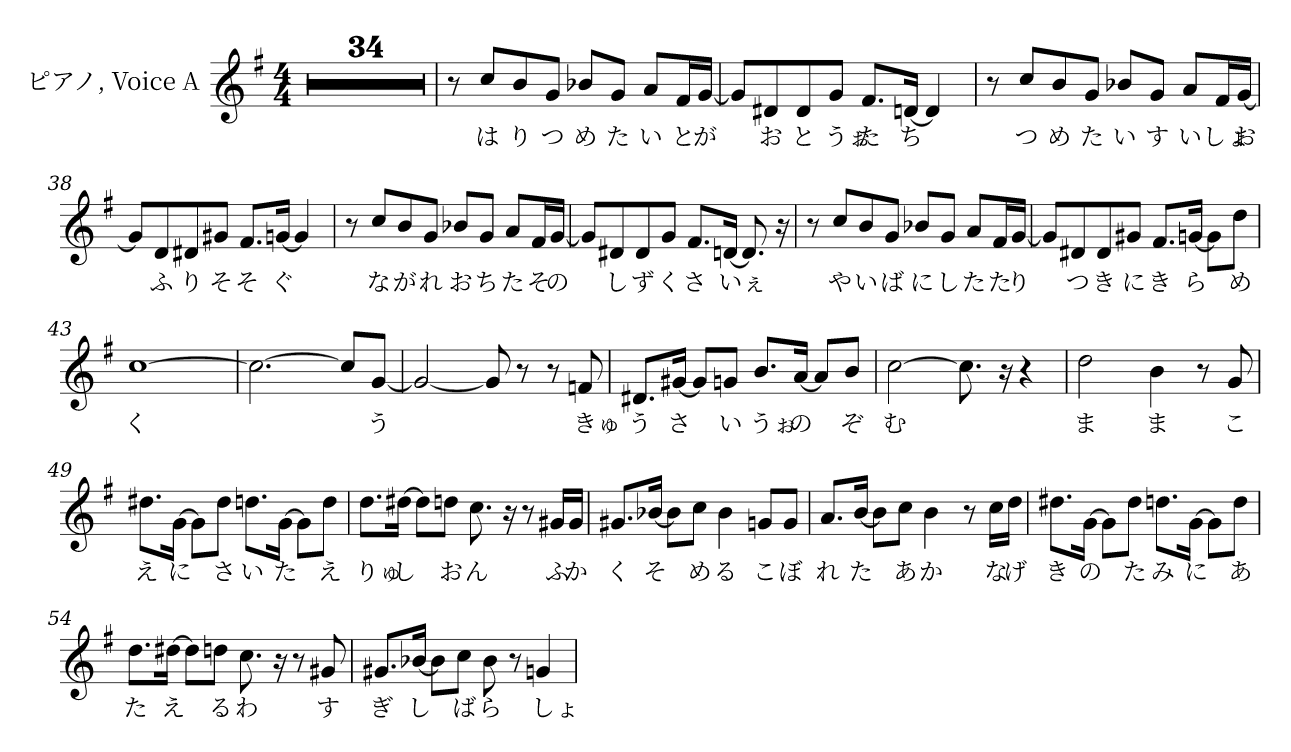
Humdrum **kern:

**kern	**text
*part1	*part1
*staff1	*staff1
*I"ピアノ, Voice A	*
*clefG2	*
*k[f#]	*
*M4/4	*
*MM136	*
=1	=1
1r	.
=2	=2
1r	.
=3	=3
1r	.
=4	=4
1r	.
=5	=5
1r	.
=6	=6
1r	.
=7	=7
1r	.
=8	=8
1r	.
=9	=9
1r	.
=10	=10
1r	.
=11	=11
1r	.
=12	=12
1r	.
=13	=13
1r	.
=14	=14
1r	.
=15	=15
1r	.
=16	=16
1r	.
!!LO:LB:g=z
=17	=17
1r	.
=18	=18
1r	.
=19	=19
1r	.
=20	=20
1r	.
=21	=21
1r	.
=22	=22
1r	.
=23	=23
1r	.
=24	=24
1r	.
=25	=25
1r	.
=26	=26
1r	.
=27	=27
1r	.
=28	=28
1r	.
=29	=29
1r	.
=30	=30
1r	.
=31	=31
1r	.
=32	=32
1r	.
=33	=33
1r	.
!!LO:LB:g=z
=34	=34
1r	.
=35	=35
8r	.
!	!LO:LY:b
8cc/L	は
!	!LO:LY:b
8b/	り
!	!LO:LY:b
8g/J	つ
!	!LO:LY:b
8b-X/L	め
!	!LO:LY:b
8g/J	た
!	!LO:LY:b
8a/L	い
!	!LO:LY:b
16f#/L	と
!	!LO:LY:b
[16g/JJ	が
=36	=36
8g/L]	.
!	!LO:LY:b
8d#X/	お
!	!LO:LY:b
8d#/	と
!	!LO:LY:b
8g/J	うぉ
!	!LO:LY:b
8.f#/L	た
!	!LO:LY:b
[16dn/Jk	ち
4d/]	.
=37	=37
8r	.
!	!LO:LY:b
8cc/L	つ
!	!LO:LY:b
8b/	め
!	!LO:LY:b
8g/J	た
!	!LO:LY:b
8b-X/L	い
!	!LO:LY:b
8g/J	す
!	!LO:LY:b
8a/L	い
!	!LO:LY:b
16f#/L	しょ
!	!LO:LY:b
[16g/JJ	お
!!LO:LB:g=z
=38	=38
8g/L]	.
!	!LO:LY:b
8d/	ふ
!	!LO:LY:b
8d#X/	り
!	!LO:LY:b
8g#X/J	そ
!	!LO:LY:b
8.f#/L	そ
!	!LO:LY:b
[16gn/Jk	ぐ
4g/]	.
=39	=39
8r	.
!	!LO:LY:b
8cc/L	な
!	!LO:LY:b
8b/	が
!	!LO:LY:b
8g/J	れ
!	!LO:LY:b
8b-X/L	お
!	!LO:LY:b
8g/J	ち
!	!LO:LY:b
8a/L	た
!	!LO:LY:b
16f#/L	そ
!	!LO:LY:b
[16g/JJ	の
=40	=40
8g/L]	.
!	!LO:LY:b
8d#X/	し
!	!LO:LY:b
8d#/	ず
!	!LO:LY:b
8g/J	く
!	!LO:LY:b
8.f#/L	さ
!	!LO:LY:b
[16dn/Jk	いぇ
8.d/]	.
16r	.
=41	=41
8r	.
!	!LO:LY:b
8cc/L	や
!	!LO:LY:b
8b/	い
!	!LO:LY:b
8g/J	ば
!	!LO:LY:b
8b-X/L	に
!	!LO:LY:b
8g/J	し
!	!LO:LY:b
8a/L	た
!	!LO:LY:b
16f#/L	た
!	!LO:LY:b
[16g/JJ	り
!!LO:LB:g=z
=42	=42
8g/L]	.
!	!LO:LY:b
8d#X/	つ
!	!LO:LY:b
8d#/	き
!	!LO:LY:b
8g#X/J	に
!	!LO:LY:b
8.f#/L	き
!	!LO:LY:b
[16gn/Jk	ら
8g\L]	.
!	!LO:LY:b
8dd\J	め
=43	=43
!	!LO:LY:b
[1cc	く
=44	=44
2.cc\_	.
8cc/L]	.
!	!LO:LY:b
[8g/J	う
=45	=45
2g/_	.
8g/]	.
8r	.
8r	.
!	!LO:LY:b
8fn/	きゅ
=46	=46
!	!LO:LY:b
8.d#X/L	う
!	!LO:LY:b
[16g#X/Jk	さ
8g#/L]	.
!	!LO:LY:b
8gn/J	い
!	!LO:LY:b
8.b/L	うぉ
!	!LO:LY:b
[16a/Jk	の
8a/L]	.
!	!LO:LY:b
8b/J	ぞ
=47	=47
!	!LO:LY:b
[2cc\	む
8.cc\]	.
16r	.
4r	.
!!LO:LB:g=z
=48	=48
!	!LO:LY:b
2dd\	ま
!	!LO:LY:b
4b\	ま
8r	.
!	!LO:LY:b
8g/	こ
=49	=49
!	!LO:LY:b
8.dd#X\L	え
!	!LO:LY:b
[16g\Jk	に
8g\L]	.
!	!LO:LY:b
8dd#\J	さ
!	!LO:LY:b
8.ddn\L	い
!	!LO:LY:b
[16g\Jk	た
8g\L]	.
!	!LO:LY:b
8dd\J	え
=50	=50
!	!LO:LY:b
8.dd\L	りゅ
!	!LO:LY:b
[16dd#X\Jk	し
8dd#\L]	.
!	!LO:LY:b
8ddn\J	お
!	!LO:LY:b
8.cc\	ん
16r	.
8r	.
!	!LO:LY:b
16g#X/LL	ふ
!	!LO:LY:b
16g#/JJ	か
=51	=51
!	!LO:LY:b
8.g#X/L	く
!	!LO:LY:b
[16b-X/Jk	そ
8b-\L]	.
!	!LO:LY:b
8cc\J	め
!	!LO:LY:b
4b-\	る
!	!LO:LY:b
8gn/L	こ
!	!LO:LY:b
8g/J	ぼ
!!LO:LB:g=z
=52	=52
!	!LO:LY:b
8.a/L	れ
!	!LO:LY:b
[16b/Jk	た
8b\L]	.
!	!LO:LY:b
8cc\J	あ
!	!LO:LY:b
4b\	か
8r	.
!	!LO:LY:b
16cc\LL	な
!	!LO:LY:b
16dd\JJ	げ
=53	=53
!	!LO:LY:b
8.dd#X\L	き
!	!LO:LY:b
[16g\Jk	の
8g\L]	.
!	!LO:LY:b
8dd#\J	た
!	!LO:LY:b
8.ddn\L	み
!	!LO:LY:b
[16g\Jk	に
8g\L]	.
!	!LO:LY:b
8dd\J	あ
=54	=54
!	!LO:LY:b
8.dd\L	た
!	!LO:LY:b
[16dd#X\Jk	え
8dd#\L]	.
!	!LO:LY:b
8ddn\J	る
!	!LO:LY:b
8.cc\	わ
16r	.
8r	.
!	!LO:LY:b
8g#X/	す
=55	=55
!	!LO:LY:b
8.g#X/L	ぎ
!	!LO:LY:b
[16b-X/Jk	し
8b-\L]	.
!	!LO:LY:b
8cc\J	ば
!	!LO:LY:b
8b-\	ら
8r	.
!	!LO:LY:b
4gn/	しょ
=	=
*-	*-
